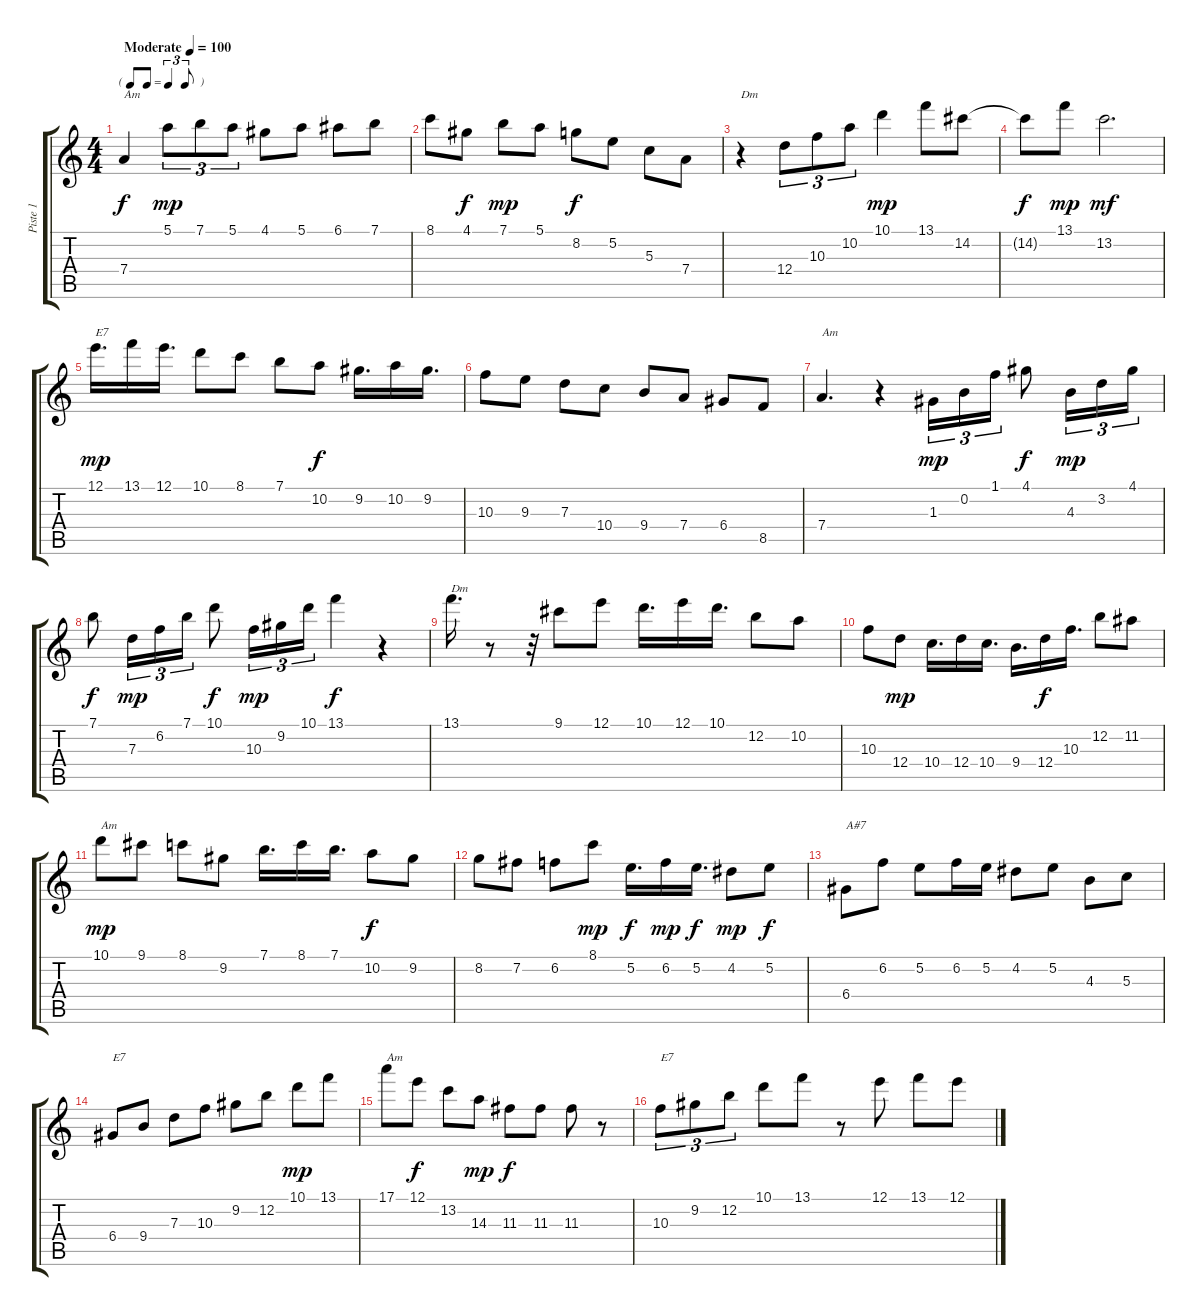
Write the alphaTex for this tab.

\track ("Piste 1" "Piste 1") {instrument acousticguitarsteel}
\staff {score tabs}
\tuning (E4 B3 G3 D3 A2 E2) {hide}
\ts (4 4)
\tf triplet8th
\tempo (100 "Moderate")
\clef g2
\ks aminor
7.4.4{txt "Am" dy f instrument acousticguitarsteel} 5.1.8{tu (3 2) dy mp} 7.1.8{tu (3 2)} 5.1.8{tu (3 2)} 4.1.8 5.1.8 6.1.8 7.1.8 |
8.1.8 4.1.8{dy f} 7.1.8{dy mp} 5.1.8 8.2.8{dy f} 5.2.8 5.3.8 7.4.8 |
r.4{txt "Dm"} 12.4.8{tu (3 2)} 10.3.8{tu (3 2)} 10.2.8{tu (3 2)} 10.1.4{dy mp} 13.1.8 14.2.8 |
14.2{t}.8{dy f} 13.1.8{dy mp} 13.2.2{d dy mf} |
12.1.16{d txt "E7" dy mp} 13.1.16 12.1.16{d} 10.1.8 8.1.8 7.1.8 10.2.8{dy f} 9.2.16{d} 10.2.16 9.2.16{d} |
10.3.8 9.3.8 7.3.8 10.4.8 9.4.8 7.4.8 6.4.8 8.5.8 |
7.4.4{d txt "Am"} r.4 1.3.16{tu (3 2) dy mp} 0.2.16{tu (3 2)} 1.1.16{tu (3 2)} 4.1.8{dy f} 4.3.16{tu (3 2) dy mp} 3.2.16{tu (3 2)} 4.1.16{tu (3 2)} |
7.1.8{dy f} 7.3.16{tu (3 2) dy mp} 6.2.16{tu (3 2)} 7.1.16{tu (3 2)} 10.1.8{dy f} 10.3.16{tu (3 2) dy mp} 9.2.16{tu (3 2)} 10.1.16{tu (3 2)} 13.1.4{dy f} r.4 |
13.1.16{d txt "Dm"} r.8 r.32 9.1.8 12.1.8 10.1.16{d} 12.1.16 10.1.16{d} 12.2.8 10.2.8 |
10.3.8 12.4.8{dy mp} 10.4.16{d} 12.4.16 10.4.16{d} 9.4.16{d} 12.4.16{dy f} 10.3.16{d} 12.2.8 11.2.8 |
10.1.8{txt "Am" dy mp} 9.1.8 8.1.8 9.2.8 7.1.16{d} 8.1.16 7.1.16{d} 10.2.8{dy f} 9.2.8 |
8.2.8 7.2.8 6.2.8 8.1.8{dy mp} 5.2.16{d dy f} 6.2.16{dy mp} 5.2.16{d dy f} 4.2.8{dy mp} 5.2.8{dy f} |
6.4.8{txt "A#7"} 6.2.8 5.2.8 6.2.16 5.2.16 4.2.8 5.2.8 4.3.8 5.3.8 |
6.4.8{txt "E7"} 9.4.8 7.3.8 10.3.8 9.2.8 12.2.8 10.1.8{dy mp} 13.1.8 |
17.1.8{txt "Am"} 12.1.8{dy f} 13.2.8 14.3.8{dy mp} 11.3.8{dy f} 11.3.8 11.3.8 r.8 |
10.3.8{tu (3 2) txt "E7"} 9.2.8{tu (3 2)} 12.2.8{tu (3 2)} 10.1.8 13.1.8 r.8 12.1.8 13.1.8 12.1.8
